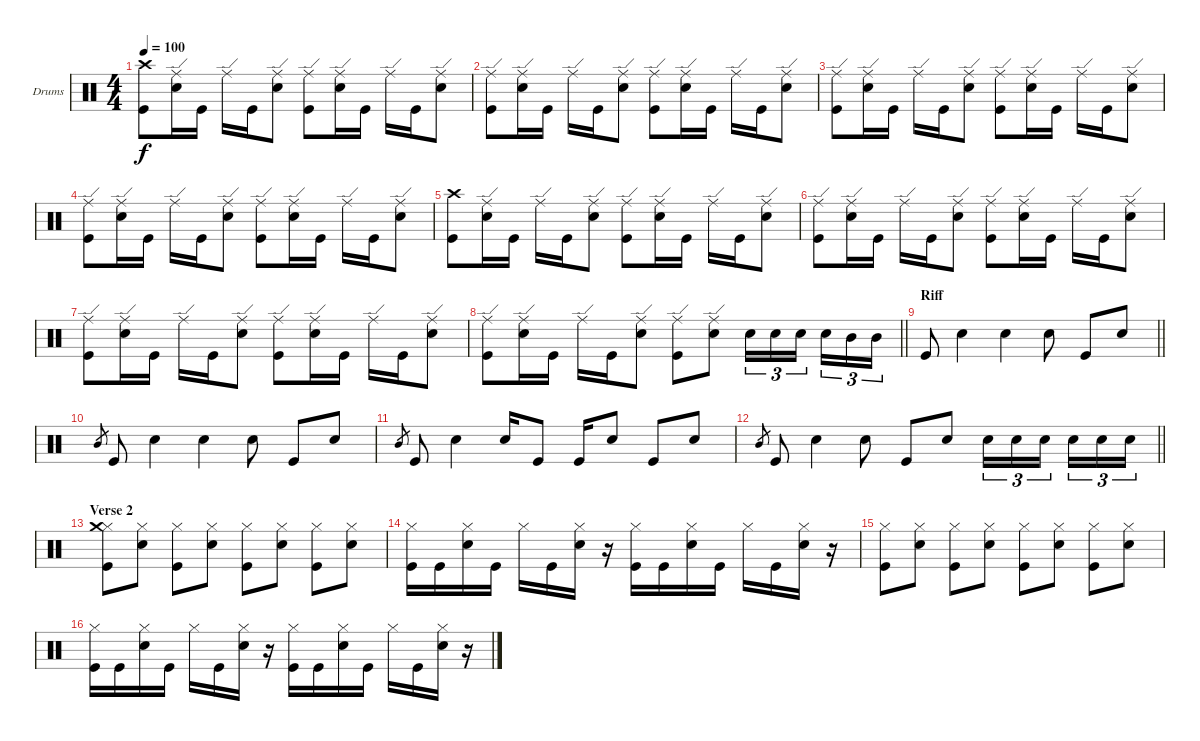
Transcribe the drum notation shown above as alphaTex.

\bracketExtendMode groupsimilarinstruments
\firstSystemTrackNameOrientation horizontal
\otherSystemsTrackNameOrientation horizontal
\track ("Fabrizio" "Drums") {instrument percussion}
\staff {score}
\articulation defaults
\ts (4 4)
\tempo 100
\clef neutral
\scale
0.333333
\ks c
("Kick (hit)" "Crash high (hit)").8{dy f} ("Snare (hit) 2" "Ride (edge)").16 "Kick (hit)".16 "Ride (edge)".16 "Kick (hit)".16 ("Snare (hit) 2" "Ride (edge)").8 ("Kick (hit)" "Ride (edge)").8 ("Snare (hit) 2" "Ride (edge)").16 "Kick (hit)".16 "Ride (edge)".16 "Kick (hit)".16 ("Snare (hit) 2" "Ride (edge)").8 |
\scale
0.333333 ("Kick (hit)" "Ride (edge)").8 ("Snare (hit) 2" "Ride (edge)").16 "Kick (hit)".16 "Ride (edge)".16 "Kick (hit)".16 ("Snare (hit) 2" "Ride (edge)").8 ("Kick (hit)" "Ride (edge)").8 ("Snare (hit) 2" "Ride (edge)").16 "Kick (hit)".16 "Ride (edge)".16 "Kick (hit)".16 ("Snare (hit) 2" "Ride (edge)").8 |
\scale
0.333333 ("Kick (hit)" "Ride (edge)").8 ("Snare (hit) 2" "Ride (edge)").16 "Kick (hit)".16 "Ride (edge)".16 "Kick (hit)".16 ("Snare (hit) 2" "Ride (edge)").8 ("Kick (hit)" "Ride (edge)").8 ("Snare (hit) 2" "Ride (edge)").16 "Kick (hit)".16 "Ride (edge)".16 "Kick (hit)".16 ("Snare (hit) 2" "Ride (edge)").8 |
\scale
0.333333 ("Kick (hit)" "Ride (edge)").8 ("Snare (hit) 2" "Ride (edge)").16 "Kick (hit)".16 "Ride (edge)".16 "Kick (hit)".16 ("Snare (hit) 2" "Ride (edge)").8 ("Kick (hit)" "Ride (edge)").8 ("Snare (hit) 2" "Ride (edge)").16 "Kick (hit)".16 "Ride (edge)".16 "Kick (hit)".16 ("Snare (hit) 2" "Ride (edge)").8 |
\scale
0.333333 ("Kick (hit)" "Crash high (hit)").8 ("Snare (hit) 2" "Ride (edge)").16 "Kick (hit)".16 "Ride (edge)".16 "Kick (hit)".16 ("Snare (hit) 2" "Ride (edge)").8 ("Kick (hit)" "Ride (edge)").8 ("Snare (hit) 2" "Ride (edge)").16 "Kick (hit)".16 "Ride (edge)".16 "Kick (hit)".16 ("Snare (hit) 2" "Ride (edge)").8 |
\scale
0.333333 ("Kick (hit)" "Ride (edge)").8 ("Snare (hit) 2" "Ride (edge)").16 "Kick (hit)".16 "Ride (edge)".16 "Kick (hit)".16 ("Snare (hit) 2" "Ride (edge)").8 ("Kick (hit)" "Ride (edge)").8 ("Snare (hit) 2" "Ride (edge)").16 "Kick (hit)".16 "Ride (edge)".16 "Kick (hit)".16 ("Snare (hit) 2" "Ride (edge)").8 |
\scale
0.333333 ("Kick (hit)" "Ride (edge)").8 ("Snare (hit) 2" "Ride (edge)").16 "Kick (hit)".16 "Ride (edge)".16 "Kick (hit)".16 ("Snare (hit) 2" "Ride (edge)").8 ("Kick (hit)" "Ride (edge)").8 ("Snare (hit) 2" "Ride (edge)").16 "Kick (hit)".16 "Ride (edge)".16 "Kick (hit)".16 ("Snare (hit) 2" "Ride (edge)").8 |
\scale
0.333333
\barLineRight lightlight
("Kick (hit)" "Ride (edge)").8 ("Snare (hit) 2" "Ride (edge)").16 "Kick (hit)".16 "Ride (edge)".16 "Kick (hit)".16 ("Snare (hit) 2" "Ride (edge)").8 ("Kick (hit)" "Ride (edge)").8 ("Snare (hit) 2" "Ride (edge)").8 "Snare (hit) 2".16{tu (3 2)} "Snare (hit) 2".16{tu (3 2)} "Snare (hit) 2".16{tu (3 2)} "Snare (hit) 2".16{tu (3 2)} "Mid Tom (hit)".16{tu (3 2)} "Mid Tom (hit)".16{tu (3 2)} |
\section ("" "Riff")
\scale
0.333333
\barLineRight lightlight "Kick (hit)".8 "Snare (hit) 2".4 "Snare (hit) 2".4 "Snare (hit) 2".8 "Kick (hit)".8 "Snare (hit) 2".8
|
\section ("" "")
\scale
0.333333 "Mid Tom (hit)".8{gr} "Kick (hit)".8 "Snare (hit) 2".4 "Snare (hit) 2".4 "Snare (hit) 2".8 "Kick (hit)".8 "Snare (hit) 2".8 |
\scale
0.333333 "Mid Tom (hit)".8{gr} "Kick (hit)".8 "Snare (hit) 2".4 "Snare (hit) 2".16 "Kick (hit)".8 "Kick (hit)".16 "Snare (hit) 2".8 "Kick (hit)".8 "Snare (hit) 2".8 |
\scale
0.333333
\barLineRight lightlight "Mid Tom (hit)".8{gr} "Kick (hit)".8 "Snare (hit) 2".4 "Snare (hit) 2".8 "Kick (hit)".8 "Snare (hit) 2".8 "Snare (hit) 2".16{tu (3 2)} "Snare (hit) 2".16{tu (3 2)} "Snare (hit) 2".16{tu (3 2)} "Snare (hit) 2".16{tu (3 2)} "Snare (hit) 2".16{tu (3 2)} "Snare (hit) 2".16{tu (3 2)}
|
\section ("" "Verse 2")
\scale
0.333333 ("Hi-Hat (closed)" "Kick (hit)" "Crash medium (hit)").8 ("Hi-Hat (closed)" "Snare (hit) 2").8 ("Hi-Hat (closed)" "Kick (hit)").8 ("Hi-Hat (closed)" "Snare (hit) 2").8 ("Hi-Hat (closed)" "Kick (hit)").8 ("Hi-Hat (closed)" "Snare (hit) 2").8 ("Hi-Hat (closed)" "Kick (hit)").8 ("Hi-Hat (closed)" "Snare (hit) 2").8 |
\scale
0.333333 ("Hi-Hat (closed)" "Kick (hit)").16 "Kick (hit)".16 ("Hi-Hat (closed)" "Snare (hit) 2").16 "Kick (hit)".16 "Hi-Hat (closed)".16 "Kick (hit)".16 ("Hi-Hat (closed)" "Snare (hit) 2").16 r.16 ("Hi-Hat (closed)" "Kick (hit)").16 "Kick (hit)".16 ("Hi-Hat (closed)" "Snare (hit) 2").16 "Kick (hit)".16 "Hi-Hat (closed)".16 "Kick (hit)".16 ("Hi-Hat (closed)" "Snare (hit) 2").16 r.16 |
\scale
0.333333 ("Hi-Hat (closed)" "Kick (hit)").8 ("Hi-Hat (closed)" "Snare (hit) 2").8 ("Hi-Hat (closed)" "Kick (hit)").8 ("Hi-Hat (closed)" "Snare (hit) 2").8 ("Hi-Hat (closed)" "Kick (hit)").8 ("Hi-Hat (closed)" "Snare (hit) 2").8 ("Hi-Hat (closed)" "Kick (hit)").8 ("Hi-Hat (closed)" "Snare (hit) 2").8 |
\scale
0.333333 ("Hi-Hat (closed)" "Kick (hit)").16 "Kick (hit)".16 ("Hi-Hat (closed)" "Snare (hit) 2").16 "Kick (hit)".16 "Hi-Hat (closed)".16 "Kick (hit)".16 ("Hi-Hat (closed)" "Snare (hit) 2").16 r.16 ("Hi-Hat (closed)" "Kick (hit)").16 "Kick (hit)".16 ("Hi-Hat (closed)" "Snare (hit) 2").16 "Kick (hit)".16 "Hi-Hat (closed)".16 "Kick (hit)".16 ("Hi-Hat (closed)" "Snare (hit) 2").16 r.16
